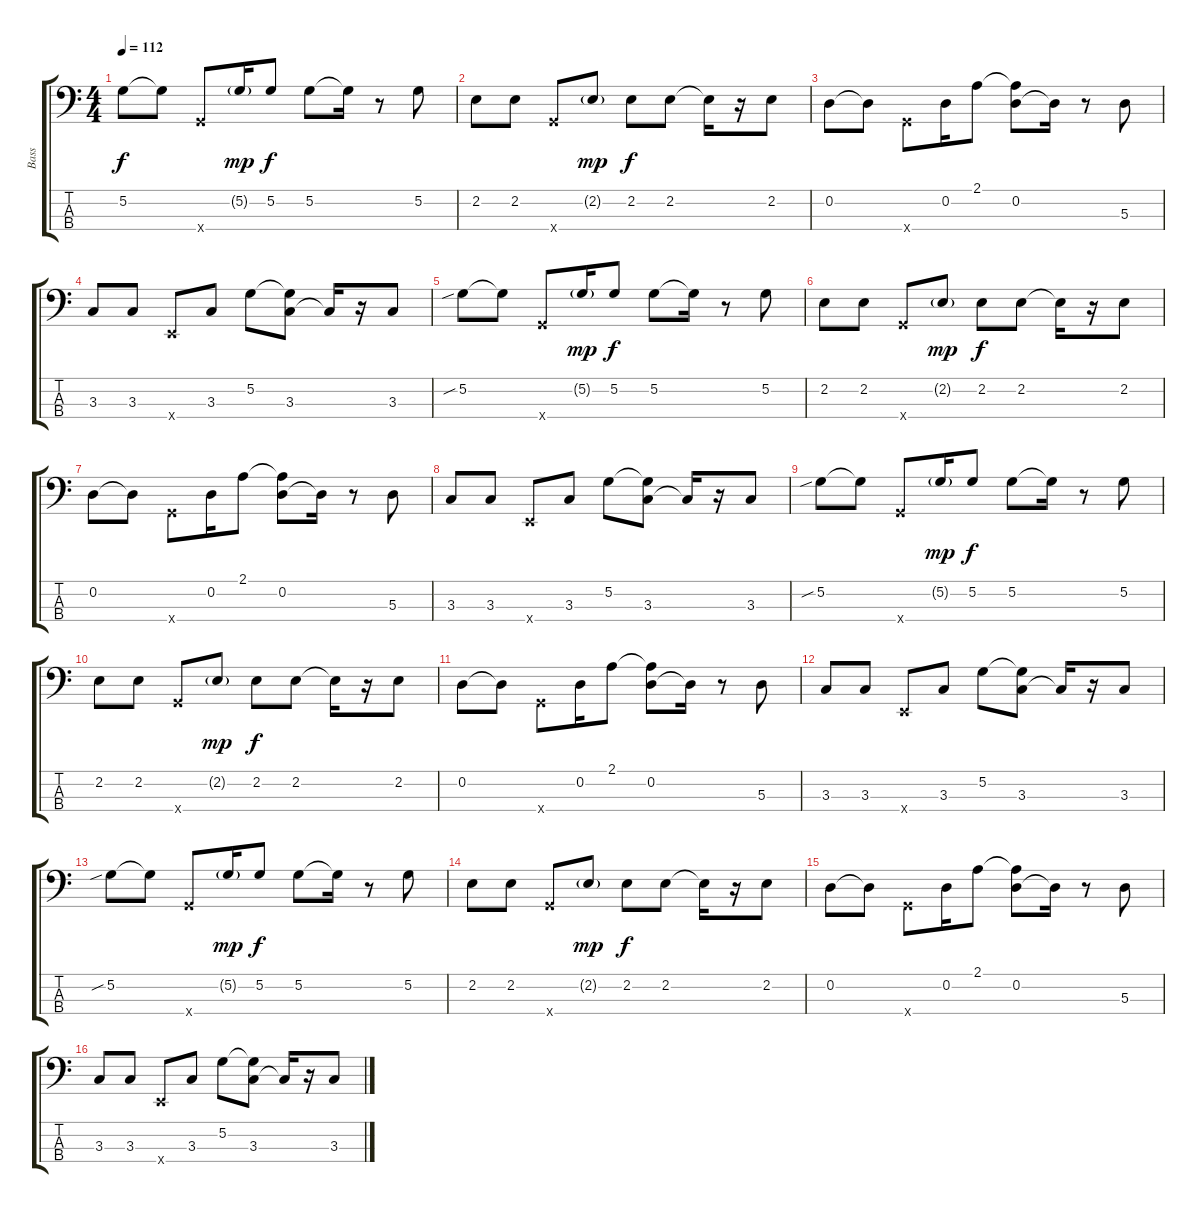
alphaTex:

\track ("Bass" "Bass") {instrument electricbassfinger}
\staff {score tabs}
\tuning (G2 D2 A1 E1) {hide}
\ts (4 4)
\tempo 112
\clef f4
\ks c
5.2.8{dy f} 5.2{t}.8 3.4{x}.8 5.2{g}.16{dy mp} 5.2.8{dy f} 5.2.8 5.2{t}.16 r.8 5.2.8 |
2.2.8 2.2.8 3.4{x}.8 2.2{g}.8{dy mp} 2.2.8{dy f} 2.2.8 2.2{t}.16 r.16 2.2.8 |
0.2.8 0.2{t}.8 3.4{x}.8 0.2.16 2.1.8 (2.1{t} 0.2).8 0.2{t}.16 r.8 5.3.8 |
3.3.8 3.3.8 0.4{x}.8 3.3.8 5.2.8 (5.2{t} 3.3).8 3.3{t}.16 r.16 3.3.8 |
5.2{sib}.8 5.2{t}.8 3.4{x}.8 5.2{g}.16{dy mp} 5.2.8{dy f} 5.2.8 5.2{t}.16 r.8 5.2.8 |
2.2.8 2.2.8 3.4{x}.8 2.2{g}.8{dy mp} 2.2.8{dy f} 2.2.8 2.2{t}.16 r.16 2.2.8 |
0.2.8 0.2{t}.8 3.4{x}.8 0.2.16 2.1.8 (2.1{t} 0.2).8 0.2{t}.16 r.8 5.3.8 |
3.3.8 3.3.8 0.4{x}.8 3.3.8 5.2.8 (5.2{t} 3.3).8 3.3{t}.16 r.16 3.3.8 |
5.2{sib}.8 5.2{t}.8 3.4{x}.8 5.2{g}.16{dy mp} 5.2.8{dy f} 5.2.8 5.2{t}.16 r.8 5.2.8 |
2.2.8 2.2.8 3.4{x}.8 2.2{g}.8{dy mp} 2.2.8{dy f} 2.2.8 2.2{t}.16 r.16 2.2.8 |
0.2.8 0.2{t}.8 3.4{x}.8 0.2.16 2.1.8 (2.1{t} 0.2).8 0.2{t}.16 r.8 5.3.8 |
3.3.8 3.3.8 0.4{x}.8 3.3.8 5.2.8 (5.2{t} 3.3).8 3.3{t}.16 r.16 3.3.8 |
5.2{sib}.8 5.2{t}.8 3.4{x}.8 5.2{g}.16{dy mp} 5.2.8{dy f} 5.2.8 5.2{t}.16 r.8 5.2.8 |
2.2.8 2.2.8 3.4{x}.8 2.2{g}.8{dy mp} 2.2.8{dy f} 2.2.8 2.2{t}.16 r.16 2.2.8 |
0.2.8 0.2{t}.8 3.4{x}.8 0.2.16 2.1.8 (2.1{t} 0.2).8 0.2{t}.16 r.8 5.3.8 |
3.3.8 3.3.8 0.4{x}.8 3.3.8 5.2.8 (5.2{t} 3.3).8 3.3{t}.16 r.16 3.3.8
